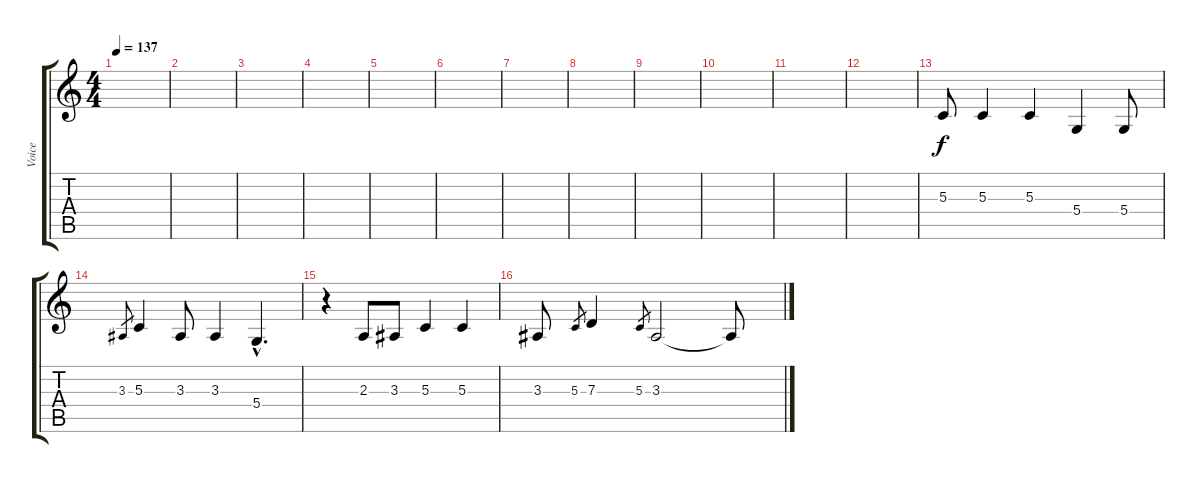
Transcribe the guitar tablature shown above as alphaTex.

\track ("Voice" "Voice") {instrument oboe}
\staff {score tabs}
\tuning (E4 B3 G3 D3 A2 E2) {hide}
\ts (4 4)
\tempo 137
\clef g2
\ks c
|
|
|
|
|
|
|
|
|
|
|
|
5.3.8 5.3.4 5.3.4 5.4.4 5.4.8 |
3.3.8{gr} 5.3.4 3.3.8 3.3.4 5.4{hac}.4{d} |
r.4 2.3.8 3.3.8 5.3.4 5.3.4 |
3.3.8 5.3.8{gr} 7.3.4 5.3.8{gr} 3.3.2 3.3{t}.8
